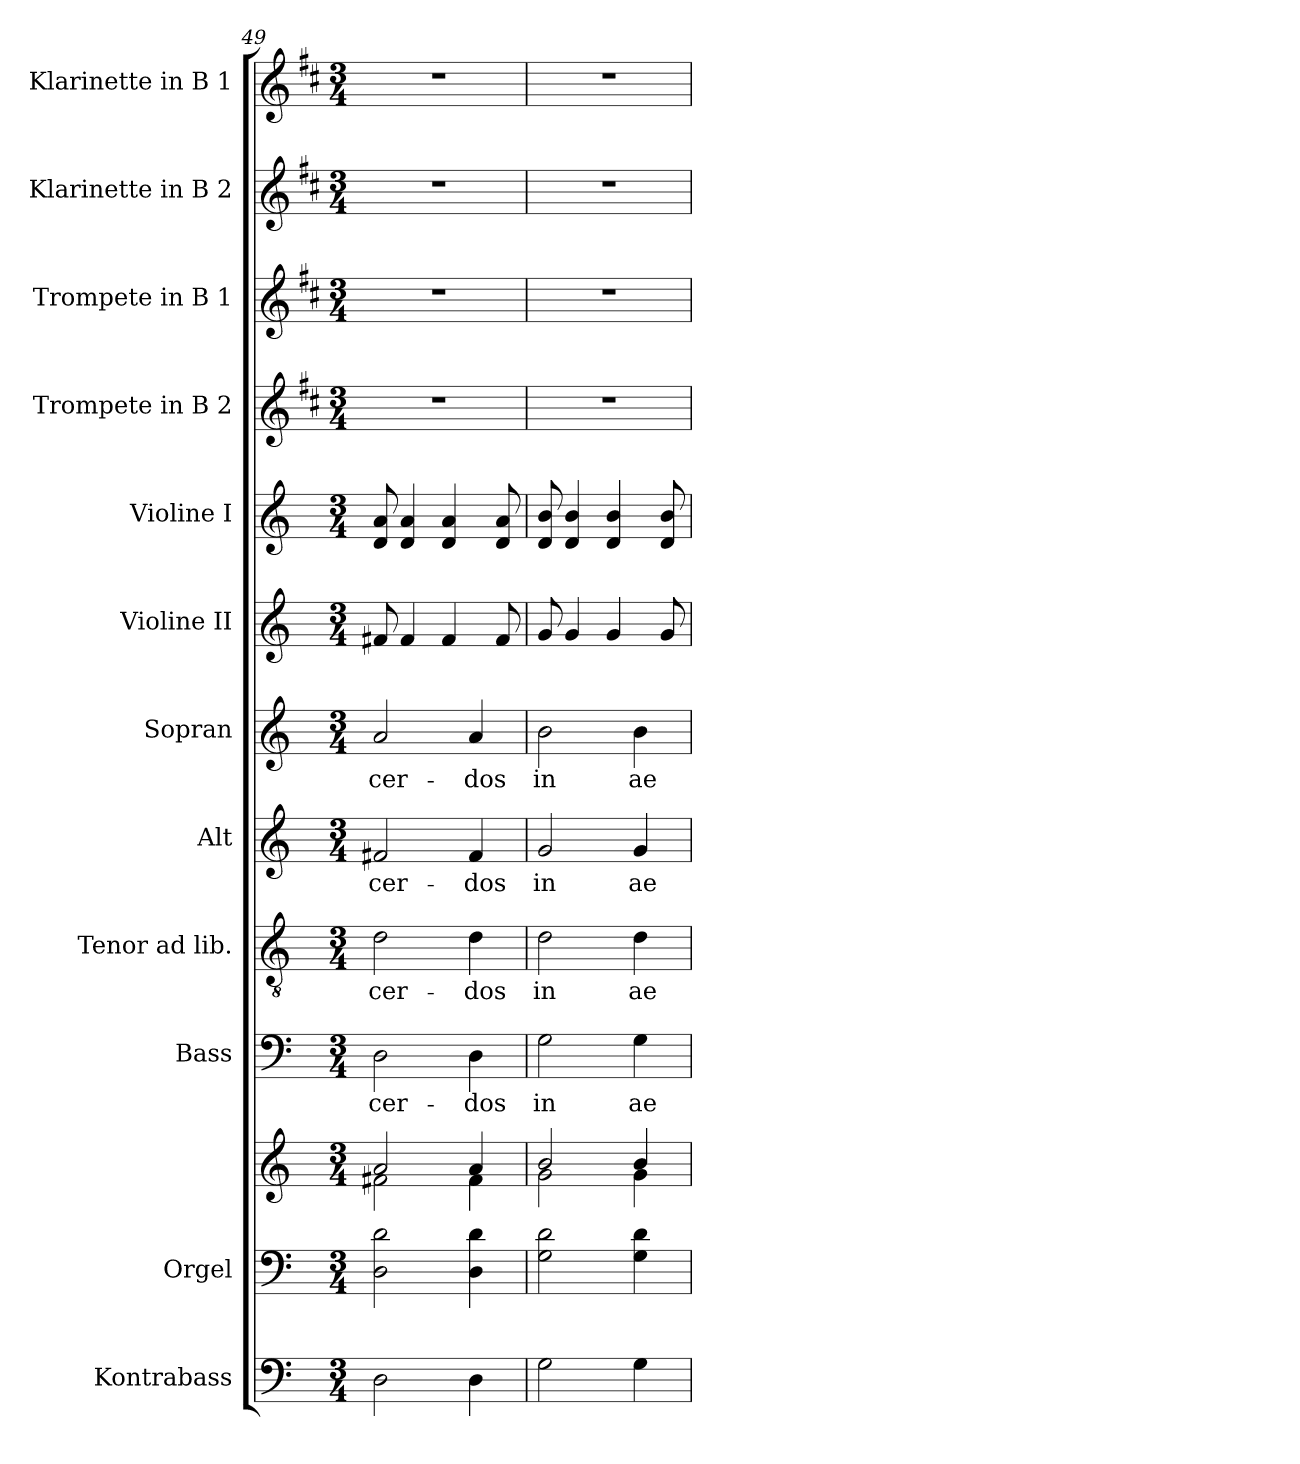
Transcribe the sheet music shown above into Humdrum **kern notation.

**kern	**kern	**kern	**kern	**text	**kern	**text	**kern	**text	**kern	**text	**kern	**kern	**kern	**kern	**kern	**kern
*part12	*part11	*part11	*part10	*part10	*part9	*part9	*part8	*part8	*part7	*part7	*part6	*part5	*part4	*part3	*part2	*part1
*staff13	*staff12	*staff11	*staff10	*staff10	*staff9	*staff9	*staff8	*staff8	*staff7	*staff7	*staff6	*staff5	*staff4	*staff3	*staff2	*staff1
*I"Kontrabass	*I"Orgel	*	*I"Bass	*	*I"Tenor ad lib.	*	*I"Alt	*	*I"Sopran	*	*I"Violine II	*I"Violine I	*I"Trompete in B 2	*I"Trompete in B 1	*I"Klarinette in B 2	*I"Klarinette in B 1
*I'Kb.	*I'Org.	*	*I'B	*	*I'T	*	*I'A	*	*I'S	*	*I'Vl. II	*I'Vl. I	*	*	*	*
*clefF4	*clefF4	*clefG2	*clefF4	*	*clefGv2	*	*clefG2	*	*clefG2	*	*clefG2	*clefG2	*clefG2	*clefG2	*clefG2	*clefG2
*ITrd7c12	*	*	*	*	*	*	*	*	*	*	*	*	*ITrd1c2	*ITrd1c2	*ITrd1c2	*ITrd1c2
*k[]	*k[]	*k[]	*k[]	*	*k[]	*	*k[]	*	*k[]	*	*k[]	*k[]	*k[]	*k[]	*k[]	*k[]
*C:	*C:	*C:	*C:	*	*C:	*	*C:	*	*C:	*	*C:	*C:	*C:	*C:	*C:	*C:
*M3/4	*M3/4	*M3/4	*M3/4	*	*M3/4	*	*M3/4	*	*M3/4	*	*M3/4	*M3/4	*M3/4	*M3/4	*M3/4	*M3/4
=49	=49	=49	=49	=49	=49	=49	=49	=49	=49	=49	=49	=49	=49	=49	=49	=49
*	*	*^	*	*	*	*	*	*	*	*	*	*	*	*	*	*
!	!	!	!	!	!LO:LY:b	!	!LO:LY:b	!	!LO:LY:b	!	!LO:LY:b	!	!	!	!	!	!
2DD\	2D\ 2d\	2a/	2f#X\	2D\	-cer-	2d\	-cer-	2f#X/	-cer-	2a/	-cer-	8f#X/	8d/ 8a/	2.r	2.r	2.r	2.r
.	.	.	.	.	.	.	.	.	.	.	.	4f#/	4d/ 4a/	.	.	.	.
.	.	.	.	.	.	.	.	.	.	.	.	4f#/	4d/ 4a/	.	.	.	.
!	!	!	!	!	!LO:LY:b	!	!LO:LY:b	!	!LO:LY:b	!	!LO:LY:b	!	!	!	!	!	!
4DD\	4D\ 4d\	4a/	4f#\	4D\	-dos	4d\	-dos	4f#/	-dos	4a/	-dos	.	.	.	.	.	.
.	.	.	.	.	.	.	.	.	.	.	.	8f#/	8d/ 8a/	.	.	.	.
=50	=50	=50	=50	=50	=50	=50	=50	=50	=50	=50	=50	=50	=50	=50	=50	=50	=50
!	!	!	!	!	!LO:LY:b	!	!LO:LY:b	!	!LO:LY:b	!	!LO:LY:b	!	!	!	!	!	!
2GG\	2G\ 2d\	2b/	2g\	2G\	in	2d\	in	2g/	in	2b\	in	8g/	8d/ 8b/	2.r	2.r	2.r	2.r
.	.	.	.	.	.	.	.	.	.	.	.	4g/	4d/ 4b/	.	.	.	.
.	.	.	.	.	.	.	.	.	.	.	.	4g/	4d/ 4b/	.	.	.	.
!	!	!	!	!	!LO:LY:b	!	!LO:LY:b	!	!LO:LY:b	!	!LO:LY:b	!	!	!	!	!	!
4GG\	4G\ 4d\	4b/	4g\	4G\	ae-	4d\	ae-	4g/	ae-	4b\	ae-	.	.	.	.	.	.
.	.	.	.	.	.	.	.	.	.	.	.	8g/	8d/ 8b/	.	.	.	.
*	*	*v	*v	*	*	*	*	*	*	*	*	*	*	*	*	*	*
=	=	=	=	=	=	=	=	=	=	=	=	=	=	=	=	=
*-	*-	*-	*-	*-	*-	*-	*-	*-	*-	*-	*-	*-	*-	*-	*-	*-
